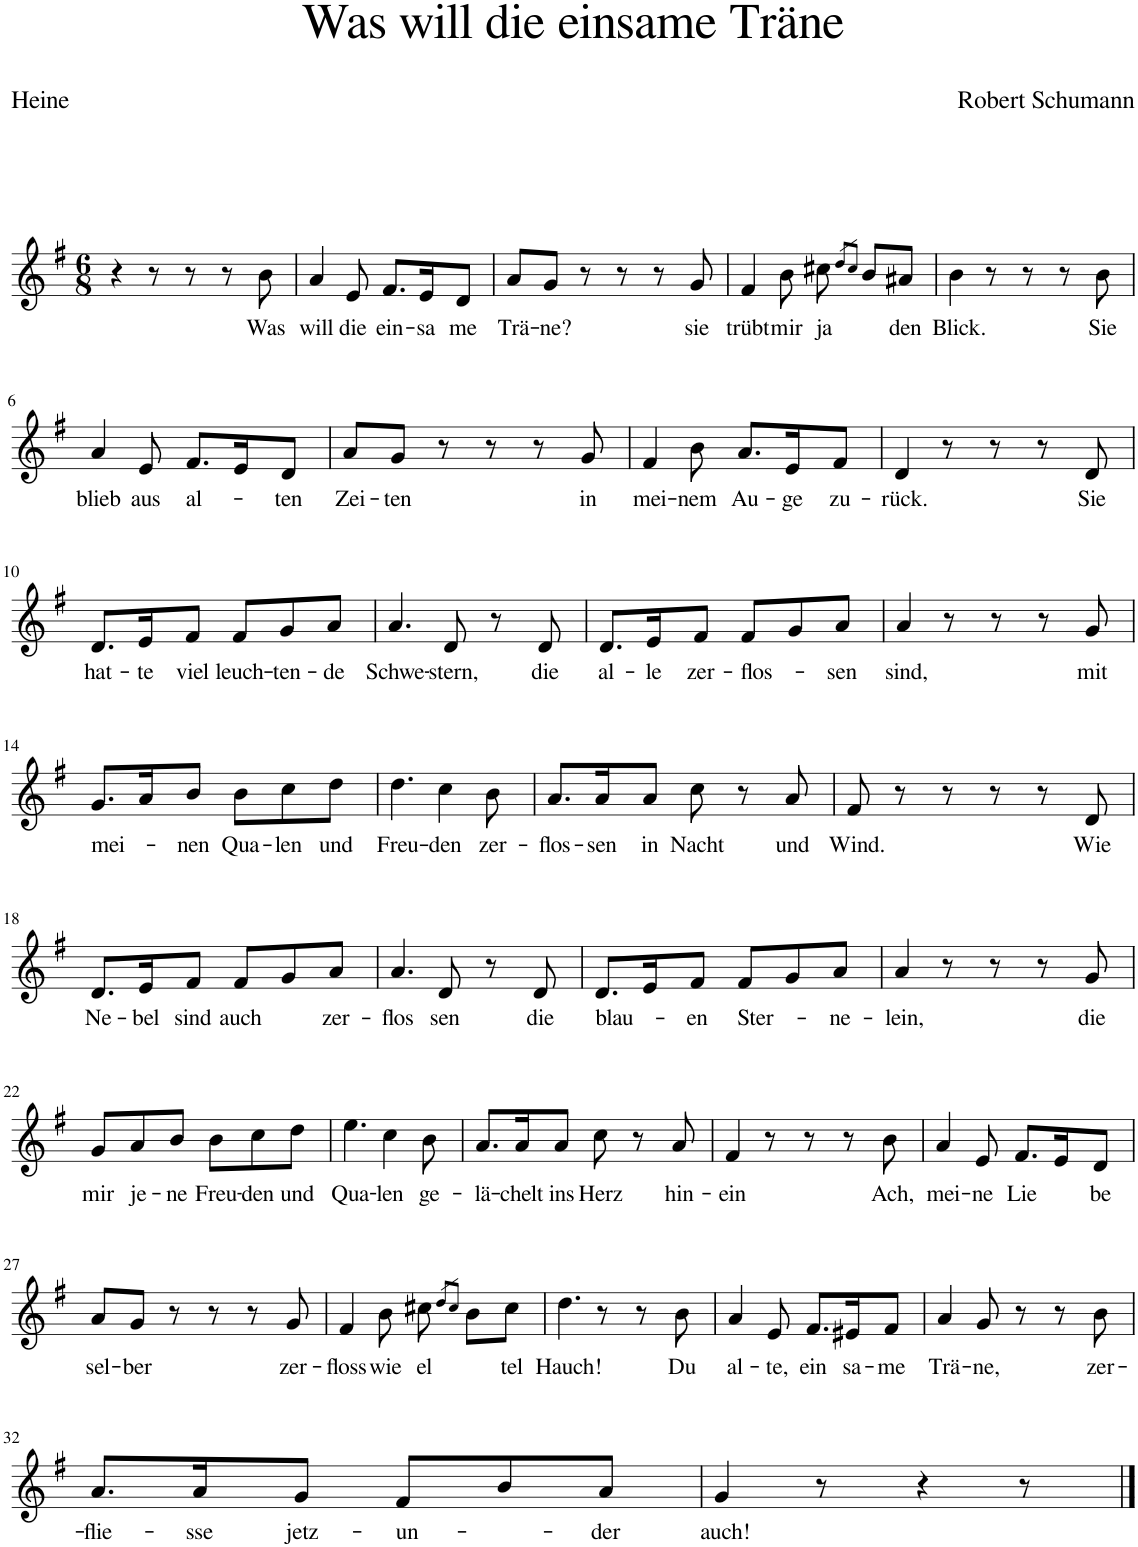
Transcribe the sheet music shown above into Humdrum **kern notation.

**kern	**text
*part1	*part1
*staff1	*staff1
*I"Piano	*
*I'Pno	*
*clefG2	*
*k[f#]	*
*M6/8	*
=1	=1
4r	.
8r	.
8r	.
8r	.
!	!LO:LY:b
8b\	Was
=2	=2
!	!LO:LY:b
4a/	will
!	!LO:LY:b
8e/	die
!	!LO:LY:b
8.f#/L	ein-
!	!LO:LY:b
16e/K	-sa
!	!LO:LY:b
8d/J	-me
=3	=3
!	!LO:LY:b
8a/L	Trä-
!	!LO:LY:b
8g/J	-ne?
8r	.
8r	.
8r	.
!	!LO:LY:b
8g/	sie
=4	=4
!	!LO:LY:b
4f#/	trübt
!	!LO:LY:b
8b\	mir
!	!LO:LY:b
8cc#X\	ja
8qdd/L	.
8qcc#/J	.
8b/L	.
!	!LO:LY:b
8a#X/J	den
=5	=5
!	!LO:LY:b
4b\	Blick.
8r	.
8r	.
8r	.
!	!LO:LY:b
8b\	Sie
!!LO:LB:g=z
=6	=6
!	!LO:LY:b
4a/	blieb
!	!LO:LY:b
8e/	aus
!	!LO:LY:b
8.f#/L	al-
16e/K	.
!	!LO:LY:b
8d/J	-ten
=7	=7
!	!LO:LY:b
8a/L	Zei-
!	!LO:LY:b
8g/J	-ten
8r	.
8r	.
8r	.
!	!LO:LY:b
8g/	in
=8	=8
!	!LO:LY:b
4f#/	mei-
!	!LO:LY:b
8b\	-nem
!	!LO:LY:b
8.a/L	Au-
!	!LO:LY:b
16e/K	-ge
!	!LO:LY:b
8f#/J	zu-
=9	=9
!	!LO:LY:b
4d/	rück.
8r	.
8r	.
8r	.
!	!LO:LY:b
8d/	Sie
!!LO:LB:g=z
=10	=10
!	!LO:LY:b
8.d/L	hat-
!	!LO:LY:b
16e/K	-te
!	!LO:LY:b
8f#/J	viel
!	!LO:LY:b
8f#/L	leuch-
!	!LO:LY:b
8g/	-ten-
!	!LO:LY:b
8a/J	-de
=11	=11
!	!LO:LY:b
4.a/	Schwe-
!	!LO:LY:b
8d/	-stern,
8r	.
!	!LO:LY:b
8d/	die
=12	=12
!	!LO:LY:b
8.d/L	al-
!	!LO:LY:b
16e/K	-le
!	!LO:LY:b
8f#/J	zer-
!	!LO:LY:b
8f#/L	-flos-
8g/	.
!	!LO:LY:b
8a/J	-sen
=13	=13
!	!LO:LY:b
4a/	sind,
8r	.
8r	.
8r	.
!	!LO:LY:b
8g/	mit
!!LO:LB:g=z
=14	=14
!	!LO:LY:b
8.g/L	mei-
16a/K	.
!	!LO:LY:b
8b/J	-nen
!	!LO:LY:b
8b\L	Qua-
!	!LO:LY:b
8cc\	-len
!	!LO:LY:b
8dd\J	und
=15	=15
!	!LO:LY:b
4.dd\	Freu-
!	!LO:LY:b
4cc\	-den
!	!LO:LY:b
8b\	zer-
=16	=16
!	!LO:LY:b
8.a/L	-flos-
!	!LO:LY:b
16a/K	-sen
!	!LO:LY:b
8a/J	in
!	!LO:LY:b
8cc\	Nacht
8r	.
!	!LO:LY:b
8a/	und
=17	=17
!	!LO:LY:b
8f#/	Wind.
8r	.
8r	.
8r	.
8r	.
!	!LO:LY:b
8d/	Wie
!!LO:LB:g=z
=18	=18
!	!LO:LY:b
8.d/L	Ne-
!	!LO:LY:b
16e/K	-bel
!	!LO:LY:b
8f#/J	sind
!	!LO:LY:b
8f#/L	auch
8g/	.
!	!LO:LY:b
8a/J	zer-
=19	=19
!	!LO:LY:b
4.a/	-flos
!	!LO:LY:b
8d/	-sen
8r	.
!	!LO:LY:b
8d/	die
=20	=20
!	!LO:LY:b
8.d/L	blau-
16e/K	.
!	!LO:LY:b
8f#/J	-en
!	!LO:LY:b
8f#/L	Ster-
8g/	.
!	!LO:LY:b
8a/J	-ne-
=21	=21
!	!LO:LY:b
4a/	lein,
8r	.
8r	.
8r	.
!	!LO:LY:b
8g/	die
!!LO:LB:g=z
=22	=22
!	!LO:LY:b
8g/L	mir
!	!LO:LY:b
8a/	je-
!	!LO:LY:b
8b/J	-ne
!	!LO:LY:b
8b\L	Freu-
!	!LO:LY:b
8cc\	-den
!	!LO:LY:b
8dd\J	und
=23	=23
!	!LO:LY:b
4.ee\	Qua-
!	!LO:LY:b
4cc\	-len
!	!LO:LY:b
8b\	ge-
=24	=24
!	!LO:LY:b
8.a/L	-lä-
!	!LO:LY:b
16a/K	-chelt
!	!LO:LY:b
8a/J	ins
!	!LO:LY:b
8cc\	Herz
8r	.
!	!LO:LY:b
8a/	hin-
=25	=25
!	!LO:LY:b
4f#/	-ein
8r	.
8r	.
8r	.
!	!LO:LY:b
8b\	Ach,
=26	=26
!	!LO:LY:b
4a/	mei-
!	!LO:LY:b
8e/	-ne
!	!LO:LY:b
8.f#/L	Lie
16e/K	.
!	!LO:LY:b
8d/J	-be
!!LO:LB:g=z
=27	=27
!	!LO:LY:b
8a/L	sel-
!	!LO:LY:b
8g/J	-ber
8r	.
8r	.
8r	.
!	!LO:LY:b
8g/	zer-
=28	=28
!	!LO:LY:b
4f#/	-floss
!	!LO:LY:b
8b\	wie
!	!LO:LY:b
8cc#X\	el
8qdd/L	.
8qcc#/J	.
8b\L	.
!	!LO:LY:b
8cc#\J	-tel
=29	=29
!	!LO:LY:b
4.dd\	Hauch!
8r	.
8r	.
!	!LO:LY:b
8b\	Du
=30	=30
!	!LO:LY:b
4a/	al-
!	!LO:LY:b
8e/	-te,
!	!LO:LY:b
8.f#/L	ein
!	!LO:LY:b
16e#X/K	-sa-
!	!LO:LY:b
8f#/J	-me
=31	=31
!	!LO:LY:b
4a/	Trä-
!	!LO:LY:b
8g/	-ne,
8r	.
8r	.
!	!LO:LY:b
8b\	zer-
!!LO:LB:g=z
=32	=32
!	!LO:LY:b
8.a/L	-flie-
!	!LO:LY:b
16a/K	-sse
!	!LO:LY:b
8g/J	jetz-
!	!LO:LY:b
8f#/L	-un-
8b/	.
!	!LO:LY:b
8a/J	-der
=33	=33
!	!LO:LY:b
4g/	auch!
8r	.
4r	.
8r	.
==	==
*-	*-
